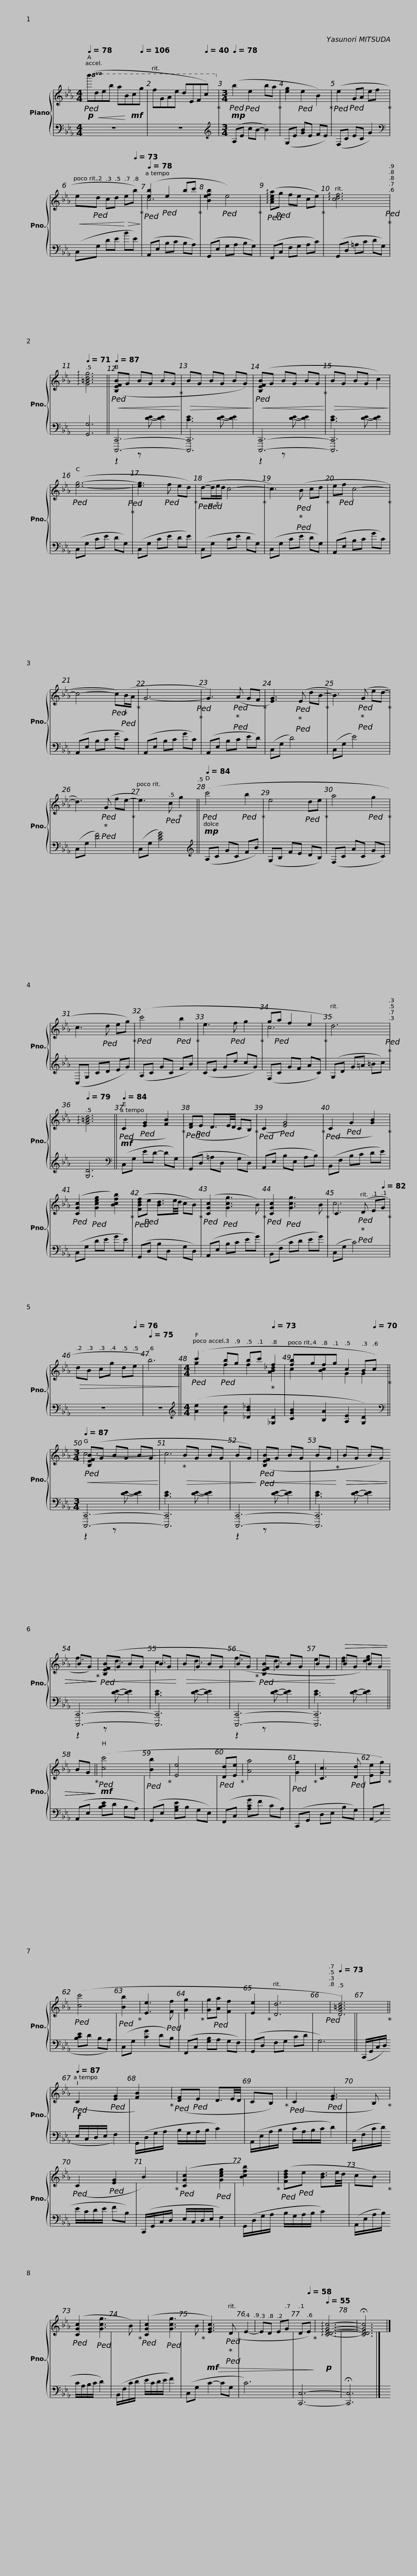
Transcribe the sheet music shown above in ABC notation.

X:1
%%score { ( 1 3 ) | ( 2 4 ) }
L:1/8
Q:1/4=78
M:4/4
I:linebreak $
K:Eb
V:1 treble
V:3 treble
V:2 bass
V:4 bass
V:1
!p!!8va(!!ped! (b'[Q:1/4=82]!<(!d'[Q:1/4=86]e'[Q:1/4=90]b'[Q:1/4=94] a'!<)![Q:1/4=98]b!mf![Q:1/4=102]c'[Q:1/4=106]g' |[Q:1/4=110] f'[Q:1/4=106]g[Q:1/4=102]a[Q:1/4=98]e'[Q:1/4=94] d'[Q:1/4=90]e[Q:1/4=86]f[Q:1/4=40]c')!8va)!!ped-up! |[M:3/4][Q:1/4=78]!mp!!ped! (b2!ped! e2 ba!ped-up! | [eg]2!ped! e2 B2)!ped-up! |!ped! (e2!ped! GA ef!ped-up! | %5
[Q:1/4=78]!<(! e!ped![Q:1/4=77]d[Q:1/4=76] c[Q:1/4=75]d!<)![Q:1/4=74]!>(! e[Q:1/4=73]b)!>)!!ped-up! |$[Q:1/4=78]!ped! ([eb]2!ped! e2 bc'!ped-up! | [Befb]2!ped! e4)!ped-up! |!ped! (!arpeggio![Acea]!ped!g fe ce)!ped-up! |[Q:1/4=78] !arpeggio![cdf]6!ped!!ped-up![Q:1/4=76][Q:1/4=75][Q:1/4=74][Q:1/4=73][Q:1/4=72] | %10
[Q:1/4=71] !arpeggio![G=Bdg]6 ||[Q:1/4=87]!<(!!ped! ([B,EFB]G BG BG!ped-up!!<)! |$!>(! BG BG BG)!>)! |!ped!!<(! ([B,EFB]G BG BG!ped-up!!<)! |!>(! BG BG c2)!>)! | %15
!ped! ([eg]6-!ped!!ped-up! | [eg]3!ped! f ed)!ped-up! |!ped! (d-!ped!(3d/e/d/ c4-!ped-up! |$ c3)!ped!!ped-up!!ped! (B cd!ped-up! | e!ped!f c4-!ped-up! | %20
 c4-!ped! c)!ped-up!!ped!(B/A/!ped-up! | G6-!ped!!ped-up! | G3)!ped!!ped-up!!ped! (A GF!ped-up! | [EG]3)!ped!!ped-up!!ped! (E dB-!ped-up! |$ B3)!ped!!ped-up!!ped! (G ed-!ped-up! | %25
 d3)!ped!!ped-up!!ped! (G fe-!ped-up! |[Q:1/4=87] e3)!ped![Q:1/4=85] c!ped-up![Q:1/4=85] g2[Q:1/4=86][Q:1/4=86] ||!mp![Q:1/4=84]!ped! (c'4!ped! b2!ped-up! | e4!ped! de!ped-up! | a4!ped! g2!ped-up! |$ %30
 c3!ped! d eg)!ped-up! |!ped! (c'4!ped! b2!ped-up! | e3!ped! f g2!ped-up! | g!ped!a f2 e2!ped-up! |[Q:1/4=84] d6)!ped!!ped-up![Q:1/4=83][Q:1/4=82][Q:1/4=81][Q:1/4=81][Q:1/4=80] | %35
[Q:1/4=79] !arpeggio![G=Bd]6 ||$!mf![Q:1/4=84]!ped! (C2!ped! [EG]2 [FB]2)!ped-up! |!ped! ([DF]!ped!E D3/2E/4D/4 CB,)!ped-up! |!ped! (C2!ped! [EG]4)!ped-up! |!ped! (C2!ped! G2 [GB]2)!ped-up! | %40
!ped! ([CGc]2!ped! [Gceg]2 [Bcfb]2)!ped-up! |!ped! ([FBdf]!ped!e [Bd]3/2e/4d/4 cB)!ped-up! |$!ped! ([CGc]2!ped! [Gcg]3 B)!ped-up! |!ped! [CGc]2!ped! [Gcg]3 B!ped-up! | C3!ped![Q:1/4=84]!ped-up!!ped! (D[Q:1/4=83] E[Q:1/4=82]G!ped-up! | %45
[Q:1/4=81]!>(! d[Q:1/4=80]B[Q:1/4=79] c[Q:1/4=78]g[Q:1/4=77] d[Q:1/4=76]e |[Q:1/4=75] b6)!>)! ||[M:4/4][Q:1/4=70]!ped! (c'2!ped![Q:1/4=71] b[Q:1/4=71]g[Q:1/4=72] b[Q:1/4=73]c'!ped-up![Q:1/4=73] f2 |$[Q:1/4=75] [fb][Q:1/4=74]g[Q:1/4=73]f[Q:1/4=73]g[Q:1/4=72] c2[Q:1/4=71] B[Q:1/4=70]c)!ped-up! ||[M:3/4][Q:1/4=87]!<(!!ped! ([B,EFB]G BG BG!<)! | x2!ped-up! %50
!>(! BG BG BG)!>)! |!ped!!<(!!ped! ([B,EFB]G BG BG!ped-up!!<)! |!>(!!>(! BG BG BG)!ped-up!!>)!!>)! |$!<(!!ped! ([B,EFB]G BG BG!<)! |!>(! BG BG BG)!ped-up!!>)! | %55
!<(!!ped! [B,EFB]G BG BG!<)! |!>(!!>(! BG BG BG!ped-up!!>)!!>)! ||!mf!!ped! ([cc']4!ped! [Bb]2!ped-up! |$ [Ee]4!ped! [Dd][Ee]!ped-up! | [Aa]4!ped! [Gg]2!ped-up! | %60
 [Cc]3!ped! [Dd] [Ee][Gg])!ped-up! |!ped! ([cc']4!ped! [Bb]2!ped-up! | [Ee]3!ped! [Ff] [Gg]2!ped-up! | [Gg]!ped![Aa] [Ff]2 [Ee]2!ped-up! |$[Q:1/4=87] [Dd]6!ped![Q:1/4=84][Q:1/4=82][Q:1/4=80][Q:1/4=78][Q:1/4=75] | %65
[Q:1/4=73] [DG=Bd]6)!ped-up! ||!f![Q:1/4=87]!ped! (C2!ped! [EG]2 [FB]2)!ped-up! |!ped! ([DF]!ped!E D3/2E/4D/4 CB,)!ped-up! |!ped! (C2!ped! [EG]3 B,)!ped-up! |$!ped! (C2!ped! [EG]2 B2)!ped-up! | %70
!ped! ([CGc]2!ped! [Gceg]2 [Bcfb]2)!ped-up! |!ped! ([FBdf]!ped!e [Bd]3/2e/4d/4 cB)!ped-up! |!ped! ([CGc]2!ped! [Gcg]3 B)!ped-up! |$!ped! ([CGc]2!ped! [Gcg]3 B!ped-up! |!mf!!>(! [EGc]3)!ped![Q:1/4=87]!ped-up!!ped! (D[Q:1/4=83] E2-[Q:1/4=79] | %75
[Q:1/4=76] E[Q:1/4=72]D[Q:1/4=69] E[Q:1/4=65]G[Q:1/4=62] D[Q:1/4=58]E)!>)!!ped-up! |!p![Q:1/4=55] !arpeggio![CDEGc]6- | !fermata![CDEGc]6 |] %78
V:2
 z8 | z8 |[M:3/4][K:treble] (A,E cB- B2) | (G,E [GB]E FE) | (F,C EC G2) | %5
[K:bass] (C,G, DE BE) |$ (A,,E, B,C B,A,) | (G,,E, G,A, B,G,) | (F,,C, F,G, A,C) | (G,,D, =A,C DG,) | %10
 [G,,G,]6 || [C,,,C,,]6- |$ [C,,,C,,]6 | [C,,,C,,]6- | [C,,,C,,]6 | %15
 (C,G, CE DG,) | (C,G, CE DE) | (C,G, CE DG,) |$ (C,G, CE DG,) | (A,,E, B,C GC) | %20
 (A,,E, B,C GC) | (A,,E, B,C GC) | (A,,E, B,C ED) | (C,G, D4) |$ (C,G, E4) | %25
 (C,G, [DF]4) | (C,G, [CEG]4) ||[K:treble] (A,C GC FB) | (G,B, FE DB,) | (F,C AC GC) |$ %30
 (C,G, CD EG) | (A,C GC FB) | (CE Gd cG) | (F,C GF AC) | (G,D G=A =Bc) | %35
 [G,D]6 ||$[K:bass] (C,G, ED- DG,) | (G,,D, =A,D, G,D,) | (A,,E, B,E, A,B,) | (B,,F, B,C DE) | %40
 (C,G, DE GE) | (G,,D, B,D, G,D,) |$ (A,,E, B,C EG) | (B,,F, CD EG) | (C,G, C4) | %45
 z6 | z6 ||[M:4/4][K:treble] ([Ae]2 [Gd]2 [_DB_d]2 [_G,D]2 |$ [CGB]2 [B,A]2 [A,E]2 [G,D]2) ||[M:3/4][K:bass] [C,,,C,,]6- | %50
 [C,,,C,,]6 | [C,,,C,,]6- | [C,,,C,,]6 |$ [C,,,C,,]6- | [C,,,C,,]6 | %55
 [C,,,C,,]6- | [C,,,C,,]6 || (A,,E, [B,CE]D B,A,) |$ (G,,E, [G,B,E]B, G,E,) | (F,,C, [A,CG]F CA,) | %60
 (C,,G,, D,E, B,G,) | (A,,E, [B,CE]D B,A,) | (C,G, [CG]2 DB,) | (F,,C, [G,B,]A, G,F,) |$ (G,,D, F,G, CD | %65
 G,6) || (C,,/G,,/C,/D,/ E,/C,/D,/E,/ F,2) | (G,,/D,/G,/A,/ B,/G,/A,/B,/ C2) | (A,,/E,/A,/B,/ C/A,/B,/C/ D2) |$ (B,,/F,/C/D/ E/C/D/E/ FB,) | %70
 (C,,/G,,/C,/D,/ E,/C,/D,/E,/ F,2) | (G,,/D,/G,/A,/ B,/G,/A,/B,/ C2) | (A,,/E,/A,/B,/ C/A,/B,/C/ D2) |$ (B,,/F,/C/D/ E/C/D/E/ F2) | (C,G, C2- CG, | %75
 C6) | [C,,C,]6- | !fermata![C,,C,]6 |] %78
V:3
!8va(! x8 | x8!8va)! |[M:3/4] x6 | x6 | x6 | %5
 x6 |$ c6 | x6 | x6 | x6 | %10
 x6 || x6 |$ x6 | x6 | x6 | %15
 x6 | x6 | x6 |$ x6 | x6 | %20
 x6 | x6 | x6 | x6 |$ x6 | %25
 x6 | x6 || x6 | x6 | x6 |$ %30
 x6 | x6 | x6 | c6 | x6 | %35
 x6 ||$ x6 | x6 | x6 | x6 | %40
 x6 | x6 |$ x6 | x6 | c6 | %45
 x6 | x6 ||[M:4/4] g2 f2 f2 [AB_d]2 |$ c2 [Bc]2 G2 G2 ||[M:3/4] c6- | %50
 c6 | x6 | x6 |$ f3 d3 | c3 d3 | %55
 (f3 d3 | e2 [df]2 [deg]2) || x6 |$ x6 | x6 | %60
 x6 | x6 | x6 | x6 |$ x6 | %65
 x6 || x6 | x6 | x6 |$ x6 | %70
 x6 | x6 | x6 |$ x6 | x6 | %75
 x6 | x6 | x6 |] %78
V:4
 x8 | x8 |[M:3/4][K:treble] x6 | x6 | x6 | %5
[K:bass] x6 |$ x6 | x6 | x6 | x6 | %10
 x6 || z2 z [DE]- [DE]2 |$ [CE]3 [DE]- [DE]2 | z2 z [DE]- [DE]2 | [CE]3 [DE]- [DE]2 | %15
 x6 | x6 | x6 |$ x6 | x6 | %20
 x6 | x6 | x6 | x6 |$ x6 | %25
 x6 | x6 ||[K:treble] x6 | x6 | x6 |$ %30
 x6 | x6 | x6 | x6 | x6 | %35
 x6 ||$[K:bass] x6 | x6 | x6 | x6 | %40
 x6 | x6 |$ x6 | x6 | x6 | %45
 x6 | x6 ||[M:4/4][K:treble] x8 |$ x8 ||[M:3/4][K:bass] z2 z [DE]- [DE]2 | %50
 [CE]3 [DE]- [DE]2 | z2 z [DE]- [DE]2 | [CE]3 [DE]- [DE]2 |$ z2 z [DE]- [DE]2 | [CE]3 [DE]- [DE]2 | %55
 z2 z [DE]- [DE]2 | [CE]3 [DE]- [DE]2 || x6 |$ x6 | x6 | %60
 x6 | x6 | x6 | x6 |$ x6 | %65
 x6 || x6 | x6 | x6 |$ x6 | %70
 x6 | x6 | x6 |$ x6 | x6 | %75
 x6 | x6 | x6 |] %78
